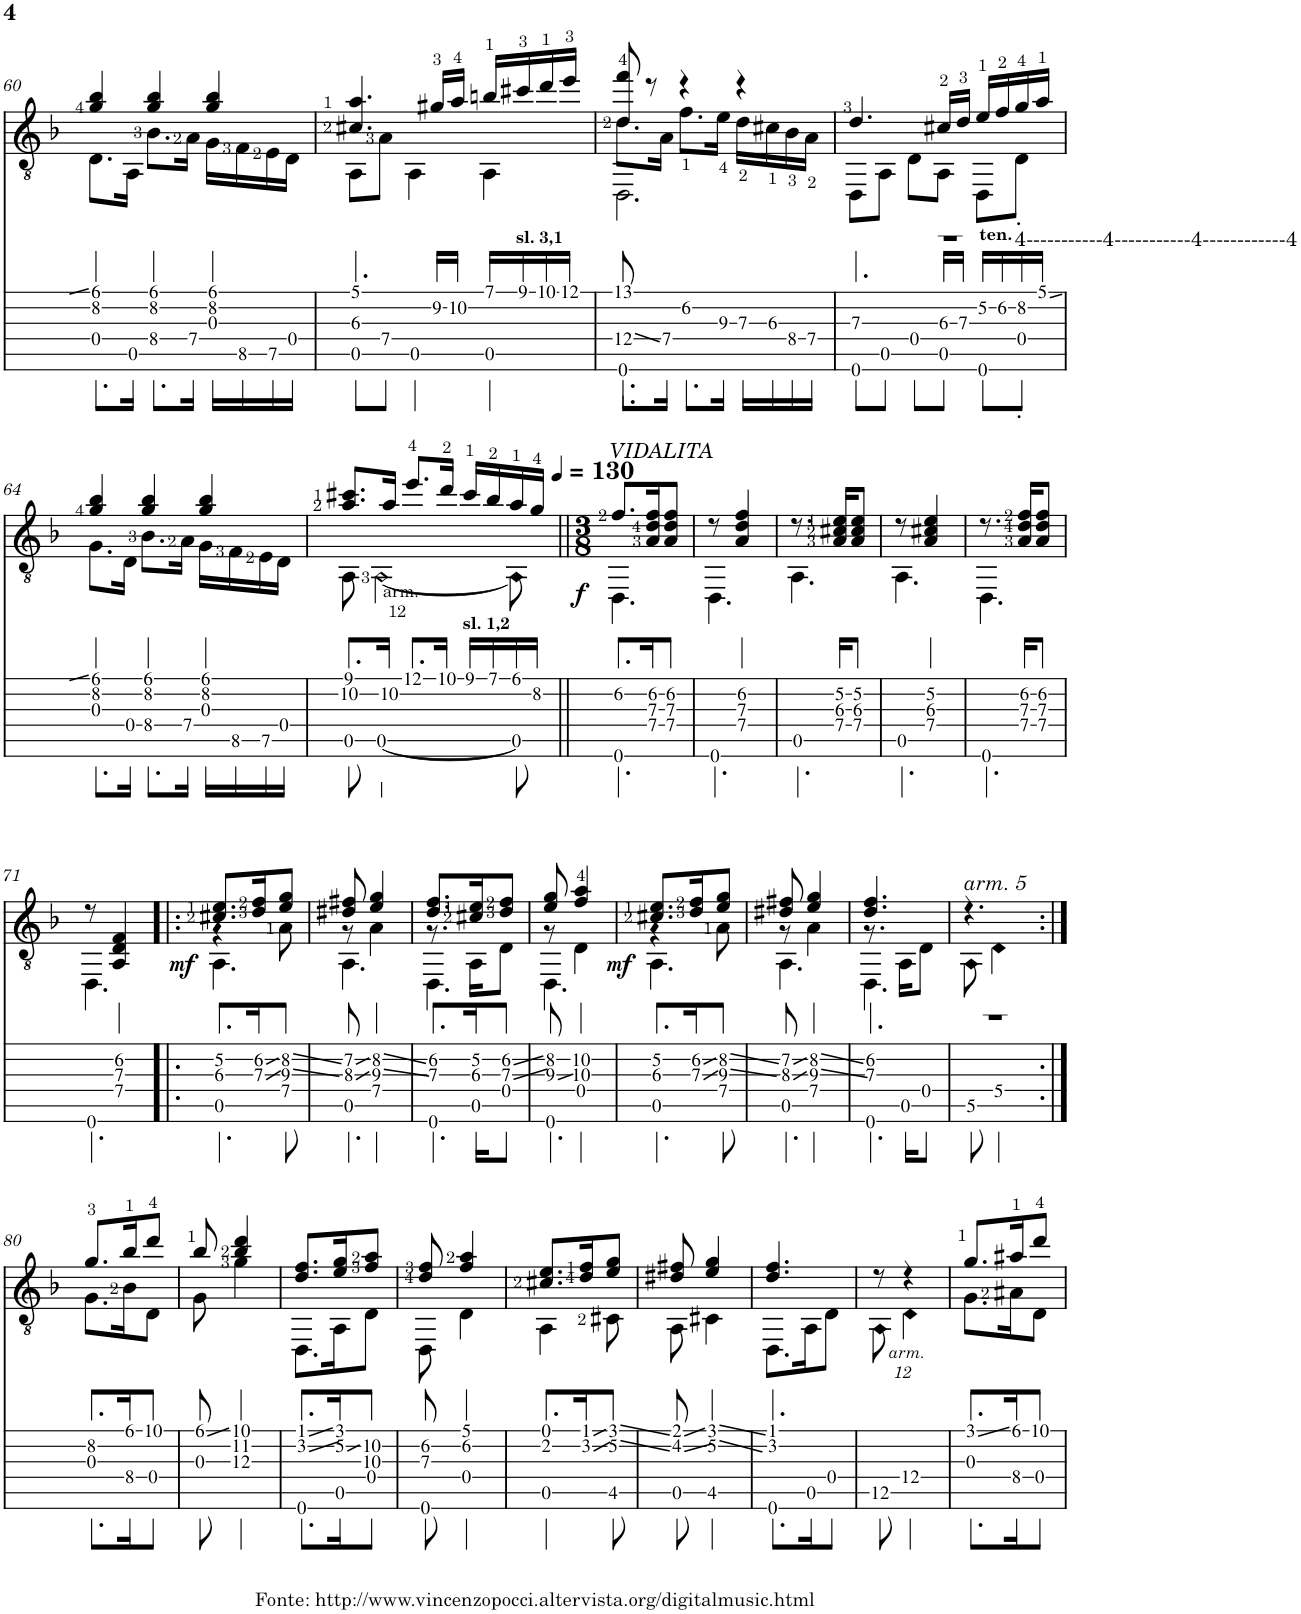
**kern	**kern	**dynam
*part2	*part1	*part1
*staff2	*staff1	*staff1
*I"Chitarra classica (Intavolatura)	*I"Chitarra classica	*
!!LO:PB:g=z
*	*clefGv2	*
*k[b-]	*k[b-]	*
*M3/4	*M3/4	*
=60	=60	=60
*^	*^	*
4g/ 4b-/	8.D\L	4g/ 4b-/	8.D\L	.
.	16AA\Jk	.	16AA\Jk	.
4g/ 4b-/	8.B-\L	4g/ 4b-/	8.B-\L	.
.	16A\Jk	.	16A\Jk	.
4g/ 4b-/	16G\LL	4g/ 4b-/	16G\LL	.
.	16F\	.	16F\	.
.	16E\	.	16E\	.
.	16D\JJ	.	16D\JJ	.
=61	=61	=61	=61	=61
4.c#X/ 4.a/	8AA\L	4.c#X/ 4.a/	8AA\L	.
.	8A\J	.	8A\J	.
.	4AA\	.	4AA\	.
16g#X/LL	.	16g#X/LL	.	.
16a/JJ	.	16a/JJ	.	.
16bn/LL	4AA\	16bn/LL	4AA\	.
!LO:TX:a:B:t=sl. 3,1	!	!	!	!
16cc#X/	.	16cc#X/	.	.
16dd/	.	16dd/	.	.
16ee/JJ	.	16ee/JJ	.	.
=62	=62	=62	=62	=62
*	*^	*	*^	*
8d/ 8ff/	8.d\L	2.DD\	8d/ 8ff/	8.d\L	2.DD\	.
8r	.	.	8r	.	.	.
.	16A\Jk	.	.	16A\Jk	.	.
4r	8.f\L	.	4r	8.f\L	.	.
.	16e\Jk	.	.	16e\Jk	.	.
4r	16d\LL	.	4r	16d\LL	.	.
.	16c#X\	.	.	16c#X\	.	.
.	16B-\	.	.	16B-\	.	.
.	16A\JJ	.	.	16A\JJ	.	.
=63	=63	=63	=63	=63	=63	=63
4.d/	8DD\L	2.r	4.d/	8DD\L	2.r	.
.	8AA\J	.	.	8AA\J	.	.
.	8D\L	.	.	8D\L	.	.
16c#X/LL	8AA\J	.	16c#X/LL	8AA\J	.	.
16d/JJ	.	.	16d/JJ	.	.	.
16e/LL	8DD\L	.	16e/LL	8DD\L	.	.
16f/	.	.	16f/	.	.	.
!LO:TX:a:t=4-----------4-----------4------------4	!	!	!	!	!	!
!LO:TX:a:B:t=ten.	!	!	!	!	!	!
16g/	8D'\J	.	16g/	8D'\J	.	.
16a/JJ	.	.	16a/JJ	.	.	.
*	*v	*v	*	*	*	*
*	*	*	*v	*v	*
!!LO:LB:g=z
=64	=64	=64	=64	=64
4g/ 4b-/	8.G\L	4g/ 4b-/	8.G\L	.
.	16D\Jk	.	16D\Jk	.
4g/ 4b-/	8.B-\L	4g/ 4b-/	8.B-\L	.
.	16A\Jk	.	16A\Jk	.
4g/ 4b-/	16G\LL	4g/ 4b-/	16G\LL	.
.	16F\	.	16F\	.
.	16E\	.	16E\	.
.	16D\JJ	.	16D\JJ	.
=65	=65	=65	=65	=65
8.a/ 8.cc#X/L	8AA\	8.a/ 8.cc#X/L	8AA\	.
!	!	!	!LO:TX:b:t=arm.	!
!	!	!	!LO:TX:b:t=12	!
!	!LO:N:head=diamond	!	!LO:N:head=diamond	!
.	[2AA\	.	[2AA\	.
16a/Jk	.	16a/Jk	.	.
8.ee/L	.	8.ee/L	.	.
16dd/Jk	.	16dd/Jk	.	.
!LO:TX:a:B:t=sl. 1,2	!	!	!	!
16cc#/LL	.	16cc#/LL	.	.
16bn/	.	16b-/	.	.
!	!LO:N:head=diamond	!	!LO:N:head=diamond	!
16a#X/	8AA\]	16a/	8AA\]	.
16g/JJ	.	16g/JJ	.	.
=66||	=66||	=66||	=66||	=66||
*M3/8	*	*M3/8	*	*
*	*	*MM130	*	*
!	!	!LO:TX:a:i:t=VIDALITA	!	!
!	!	!	!	!LO:DY:b
8.f/L	4.DD\	8.f/L	4.DD\	f
16A/ 16d/ 16f/K	.	16A/ 16d/ 16f/K	.	.
8A/ 8d/ 8f/J	.	8A/ 8d/ 8f/J	.	.
=67	=67	=67	=67	=67
8r	4.DD\	8r	4.DD\	.
4A/ 4d/ 4f/	.	4A/ 4d/ 4f/	.	.
=68	=68	=68	=68	=68
8.r	4.AA\	8.r	4.AA\	.
16A/ 16c#X/ 16e/KL	.	16A/ 16c#X/ 16e/KL	.	.
8A/ 8c#/ 8e/J	.	8A/ 8c#/ 8e/J	.	.
=69	=69	=69	=69	=69
8r	4.AA\	8r	4.AA\	.
4A/ 4c#X/ 4e/	.	4A/ 4c#X/ 4e/	.	.
=70	=70	=70	=70	=70
8.r	4.DD\	8.r	4.DD\	.
16A/ 16d/ 16f/KL	.	16A/ 16d/ 16f/KL	.	.
8A/ 8d/ 8f/J	.	8A/ 8d/ 8f/J	.	.
!!LO:LB:g=z	!!
=71	=71	=71	=71	=71
8r	4.DD\	8r	4.DD\	.
4A/ 4d/ 4f/	.	4AA/ 4D/ 4F/	.	.
=72!|:	=72!|:	=72!|:	=72!|:	=72!|:
*	*^	*	*^	*
!	!	!	!	!	!	!LO:DY:b
8.c#X/ 8.e/L	4r	4.AA\	8.c#X/ 8.e/L	4r	4.AA\	mf
16d/ 16f/K	.	.	16d/ 16f/K	.	.	.
8e/ 8g/J	8A\	.	8e/ 8g/J	8A\	.	.
=73	=73	=73	=73	=73	=73	=73
8d#X/ 8f#X/	8r	4.AA\	8d#X/ 8f#X/	8r	4.AA\	.
4e/ 4g/	4A\	.	4e/ 4g/	4A\	.	.
=74	=74	=74	=74	=74	=74	=74
8.d/ 8.f/L	8.r	4.DD\	8.d/ 8.f/L	8.r	4.DD\	.
16c#X/ 16e/K	16AA\KL	.	16c#X/ 16e/K	16AA\KL	.	.
8d/ 8f/J	8D\J	.	8d/ 8f/J	8D\J	.	.
=75	=75	=75	=75	=75	=75	=75
8e/ 8g/	8r	4.DD\	8e/ 8g/	8r	4.DD\	.
4f/ 4a/	4D\	.	4f/ 4a/	4D\	.	.
=76	=76	=76	=76	=76	=76	=76
!	!	!	!	!	!	!LO:DY:b
8.c#X/ 8.e/L	4r	4.AA\	8.c#X/ 8.e/L	4r	4.AA\	mf
16d/ 16f/K	.	.	16d/ 16f/K	.	.	.
8e/ 8g/J	8A\	.	8e/ 8g/J	8A\	.	.
=77	=77	=77	=77	=77	=77	=77
8d#X/ 8f#X/	8r	4.AA\	8d#X/ 8f#X/	8r	4.AA\	.
4e/ 4g/	4A\	.	4e/ 4g/	4A\	.	.
=78	=78	=78	=78	=78	=78	=78
4.d/ 4.f/	8.r	4.DD\	4.d/ 4.f/	8.r	4.DD\	.
.	16AA\KL	.	.	16AA\KL	.	.
.	8D\J	.	.	8D\J	.	.
*	*v	*v	*	*	*	*
=79	=79	=79	=79	=79	=79
!	!	!LO:TX:a:i:t=arm. 5	!	!	!
4r	8D\	4.r	8AA\	4.r	.
.	4G\	.	4D\	.	.
8r	.	.	.	.	.
*	*	*	*v	*v	*
!!LO:LB:g=z
=80:|!	=80:|!	=80:|!	=80:|!	=80:|!
8.g/L	8.G\L	8.g/L	8.G\L	.
16b-/K	16B-\K	16b-/K	16B-\K	.
8dd/J	8D\J	8dd/J	8D\J	.
=81	=81	=81	=81	=81
8b-/	8G\	8b-/	8G\	.
4b-/ 4dd/	4g\	4b-/ 4dd/	4g\	.
=82	=82	=82	=82	=82
8.d/ 8.f/L	8.DD\L	8.d/ 8.f/L	8.DD\L	.
16e/ 16g/K	16AA\K	16e/ 16g/K	16AA\K	.
8f/ 8a/J	8D\J	8f/ 8a/J	8D\J	.
=83	=83	=83	=83	=83
8d/ 8f/	8DD\	8d/ 8f/	8DD\	.
4f/ 4a/	4D\	4f/ 4a/	4D\	.
=84	=84	=84	=84	=84
8.c#X/ 8.e/L	4AA\	8.c#X/ 8.e/L	4AA\	.
16d/ 16f/K	.	16d/ 16f/K	.	.
8e/ 8g/J	8C#X\	8e/ 8g/J	8C#X\	.
=85	=85	=85	=85	=85
8d#X/ 8f#X/	8AA\	8d#X/ 8f#X/	8AA\	.
4e/ 4g/	4C#X\	4e/ 4g/	4C#X\	.
=86	=86	=86	=86	=86
4.d/ 4.f/	8.DD\L	4.d/ 4.f/	8.DD\L	.
.	16AA\K	.	16AA\K	.
.	8D\J	.	8D\J	.
=87	=87	=87	=87	=87
!	!	!LO:TX:b:i:t=arm.	!	!
!	!	!LO:TX:b:t=12	!	!
8r	8A\	8r	8AA\	.
4r	4d\	4r	4D\	.
=88	=88	=88	=88	=88
8.g/L	8.G\L	8.g/L	8.G\L	.
16a#X/K	16A#X\K	16a#X/K	16A#X\K	.
8dd/J	8D\J	8dd/J	8D\J	.
*v	*v	*	*	*
*	*v	*v	*
=	=	=
*-	*-	*-
